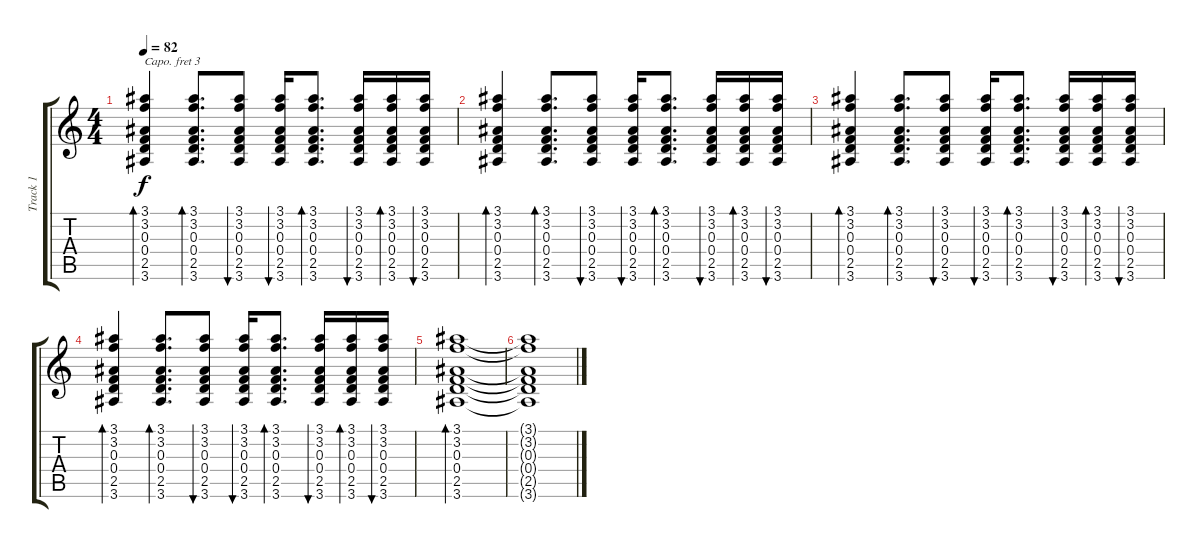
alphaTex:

\track ("Track 1" "Track 1") {instrument acousticguitarnylon}
\staff {score tabs}
\capo 3
\tuning (E4 B3 G3 D3 A2 E2) {hide}
\ts (4 4)
\tempo 82
\clef g2
\ks c
(3.1 3.2 0.3 0.4 2.5 3.6).4{bd 30 dy f} (3.1 3.2 0.3 0.4 2.5 3.6).8{d bd 30} (3.1 3.2 0.3 0.4 2.5 3.6).8{bu 30} (3.1 3.2 0.3 0.4 2.5 3.6).16{bu 30} (3.1 3.2 0.3 0.4 2.5 3.6).8{d bd 30} (3.1 3.2 0.3 0.4 2.5 3.6).16{bu 30} (3.1 3.2 0.3 0.4 2.5 3.6).16{bd 30} (3.1 3.2 0.3 0.4 2.5 3.6).16{bu 30} |
(3.1 3.2 0.3 0.4 2.5 3.6).4{bd 30} (3.1 3.2 0.3 0.4 2.5 3.6).8{d bd 30} (3.1 3.2 0.3 0.4 2.5 3.6).8{bu 30} (3.1 3.2 0.3 0.4 2.5 3.6).16{bu 30} (3.1 3.2 0.3 0.4 2.5 3.6).8{d bd 30} (3.1 3.2 0.3 0.4 2.5 3.6).16{bu 30} (3.1 3.2 0.3 0.4 2.5 3.6).16{bd 30} (3.1 3.2 0.3 0.4 2.5 3.6).16{bu 30} |
(3.1 3.2 0.3 0.4 2.5 3.6).4{bd 30} (3.1 3.2 0.3 0.4 2.5 3.6).8{d bd 30} (3.1 3.2 0.3 0.4 2.5 3.6).8{bu 30} (3.1 3.2 0.3 0.4 2.5 3.6).16{bu 30} (3.1 3.2 0.3 0.4 2.5 3.6).8{d bd 30} (3.1 3.2 0.3 0.4 2.5 3.6).16{bu 30} (3.1 3.2 0.3 0.4 2.5 3.6).16{bd 30} (3.1 3.2 0.3 0.4 2.5 3.6).16{bu 30} |
(3.1 3.2 0.3 0.4 2.5 3.6).4{bd 30} (3.1 3.2 0.3 0.4 2.5 3.6).8{d bd 30} (3.1 3.2 0.3 0.4 2.5 3.6).8{bu 30} (3.1 3.2 0.3 0.4 2.5 3.6).16{bu 30} (3.1 3.2 0.3 0.4 2.5 3.6).8{d bd 30} (3.1 3.2 0.3 0.4 2.5 3.6).16{bu 30} (3.1 3.2 0.3 0.4 2.5 3.6).16{bd 30} (3.1 3.2 0.3 0.4 2.5 3.6).16{bu 30} |
(3.1 3.2 0.3 0.4 2.5 3.6).1{bd 60} |
(3.1{t} 3.2{t} 0.3{t} 0.4{t} 2.5{t} 3.6{t}).1
